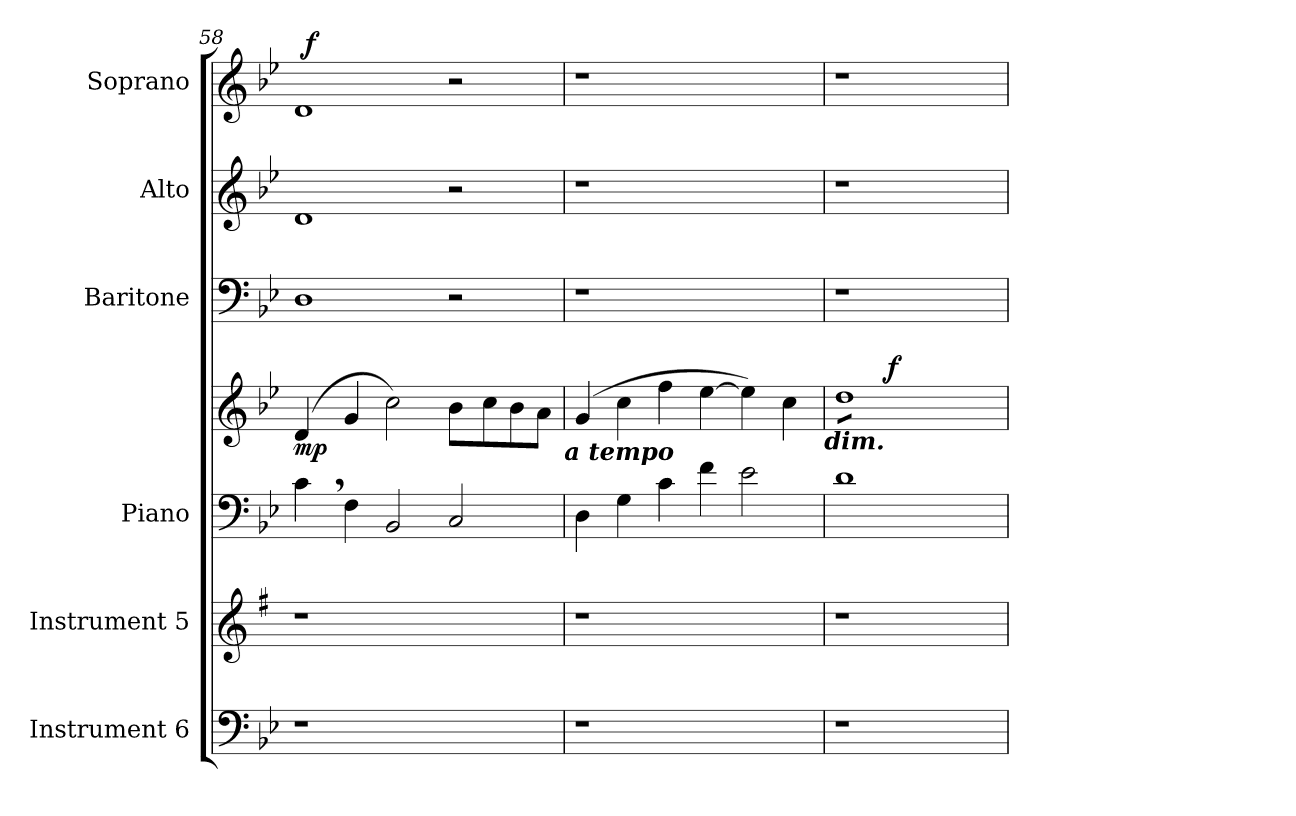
**kern	**kern	**kern	**kern	**dynam	**kern	**kern	**kern	**dynam
*part6	*part5	*part4	*part4	*part4	*part3	*part2	*part1	*part1
*staff7	*staff6	*staff5	*staff4	*staff4/5	*staff3	*staff2	*staff1	*staff1
*I"Instrument 6	*I"Instrument 5	*I"Piano	*	*	*I"Baritone	*I"Alto	*I"Soprano	*
*clefF4	*clefG2	*clefF4	*clefG2	*	*clefF4	*clefG2	*clefG2	*
*k[b-e-]	*k[f#]	*k[b-e-]	*k[b-e-]	*	*k[b-e-]	*k[b-e-]	*k[b-e-]	*
*B-:	*G:	*B-:	*B-:	*	*B-:	*B-:	*B-:	*
=58	=58	=58	=58	=58	=58	=58	=58	=58
!	!	!	!	!LO:DY:b	!	!	!	!
*	*	*	*	*	*	*	*^	*
1r	1r	4c,<\	(>4d/	mp	1D	1d	1d	32ryy	.
!	!	!	!	!	!	!	!	!	!LO:DY:a
.	.	.	.	.	.	.	.	1ryy	f
.	.	4F\	4g/	.	.	.	.	.	.
.	.	2BB-/	2cc\)	.	.	.	.	.	.
2ryy	2ryy	2C/	8b-\L	.	2r	2r	2r	.	.
.	.	.	.	.	.	.	.	4...ryy	.
.	.	.	8cc\	.	.	.	.	.	.
.	.	.	8b-\	.	.	.	.	.	.
.	.	.	8a\J	.	.	.	.	.	.
!	!	!	!LO:TX:b:Bi:t=a tempo	!	!	!	!	!	!
*	*	*	*	*	*	*	*v	*v	*
!!LO:LB:g=z
=59	=59	=59	=59	=59	=59	=59	=59	=59
1r	1r	4D\	(>4g/	.	1r	1r	1r	.
.	.	4G\	4cc\	.	.	.	.	.
.	.	4c\	4ff\	.	.	.	.	.
.	.	4f\	[>4ee-\	.	.	.	.	.
2ryy	2ryy	2e-\	4ee-\])	.	2ryy	2ryy	2ryy	.
.	.	.	4cc\	.	.	.	.	.
!	!	!	!LO:TX:b:Bi:t=dim.	!	!	!	!	!
=60	=60	=60	=60	=60	=60	=60	=60	=60
*	*	*	*^	*	*	*	*	*
*	*	*	*tremolo	*	*	*	*	*	*
1r	1r	1d	8ddL	8ryy	.	1r	1r	1r	.
.	.	.	8dd	16ryy	.	.	.	.	.
.	.	.	.	64ryy	.	.	.	.	.
!	!	!	!	!	!LO:DY:a	!	!	!	!
.	.	.	.	2ryy	f	.	.	.	.
.	.	.	8dd	.	.	.	.	.	.
.	.	.	8dd	.	.	.	.	.	.
.	.	.	8dd	.	.	.	.	.	.
.	.	.	8dd	.	.	.	.	.	.
.	.	.	.	4ryy	.	.	.	.	.
.	.	.	8dd	.	.	.	.	.	.
.	.	.	8ddJ	.	.	.	.	.	.
*	*	*	*Xtremolo	*	*	*	*	*	*
.	.	.	.	32.ryy	.	.	.	.	.
*	*	*	*v	*v	*	*	*	*	*
=	=	=	=	=	=	=	=	=
*-	*-	*-	*-	*-	*-	*-	*-	*-
